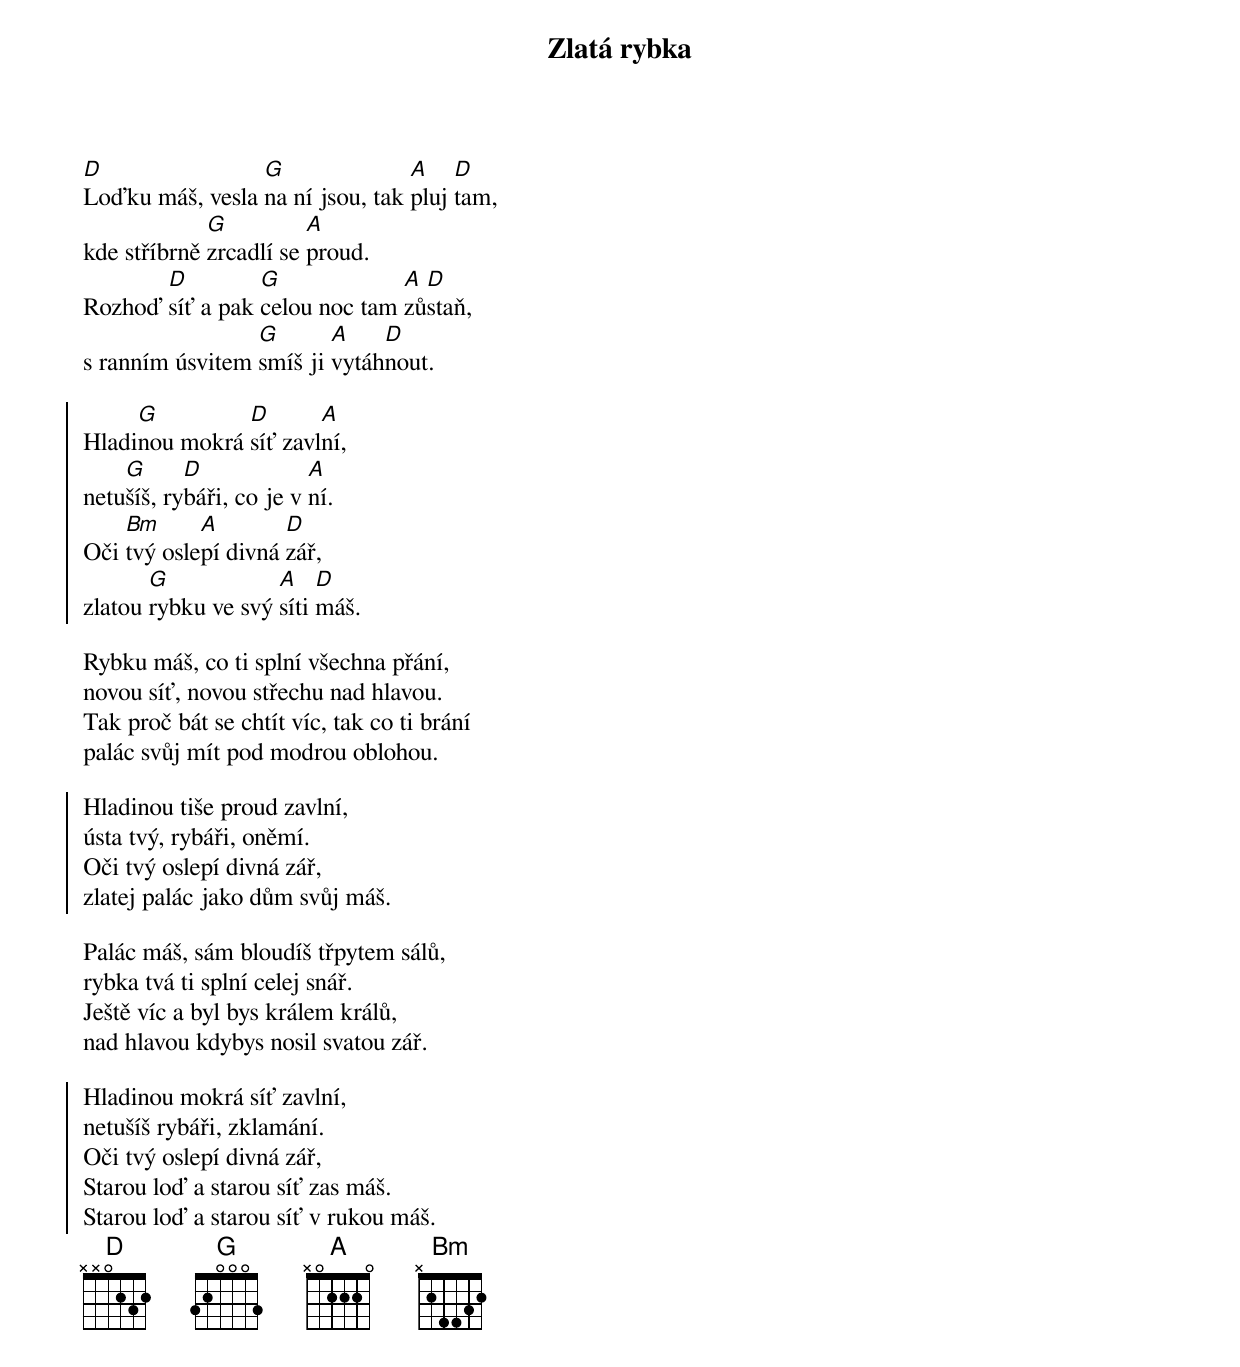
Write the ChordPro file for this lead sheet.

{title: Zlatá rybka}

[D]Loďku máš, vesla [G]na ní jsou, tak [A]pluj [D]tam,
kde stříbrně [G]zrcadlí se [A]proud.
Rozhoď [D]síť a pak [G]celou noc tam [A]zů[D]staň,
s ranním úsvitem [G]smíš ji [A]vytáh[D]nout.

{start_of_chorus}
Hladi[G]nou mokrá [D]síť zavl[A]ní,
netu[G]šíš, ry[D]báři, co je v [A]ní.
Oči [Bm]tvý osle[A]pí divná [D]zář,
zlatou [G]rybku ve svý [A]síti [D]máš.
{end_of_chorus}

Rybku máš, co ti splní všechna přání,
novou síť, novou střechu nad hlavou.
Tak proč bát se chtít víc, tak co ti brání
palác svůj mít pod modrou oblohou.

{start_of_chorus}
Hladinou tiše proud zavlní,
ústa tvý, rybáři, oněmí.
Oči tvý oslepí divná zář,
zlatej palác jako dům svůj máš.
{end_of_chorus}

Palác máš, sám bloudíš třpytem sálů,
rybka tvá ti splní celej snář.
Ještě víc a byl bys králem králů,
nad hlavou kdybys nosil svatou zář.

{start_of_chorus}
Hladinou mokrá síť zavlní,
netušíš rybáři, zklamání.
Oči tvý oslepí divná zář,
Starou loď a starou síť zas máš.
Starou loď a starou síť v rukou máš.
{end_of_chorus}
